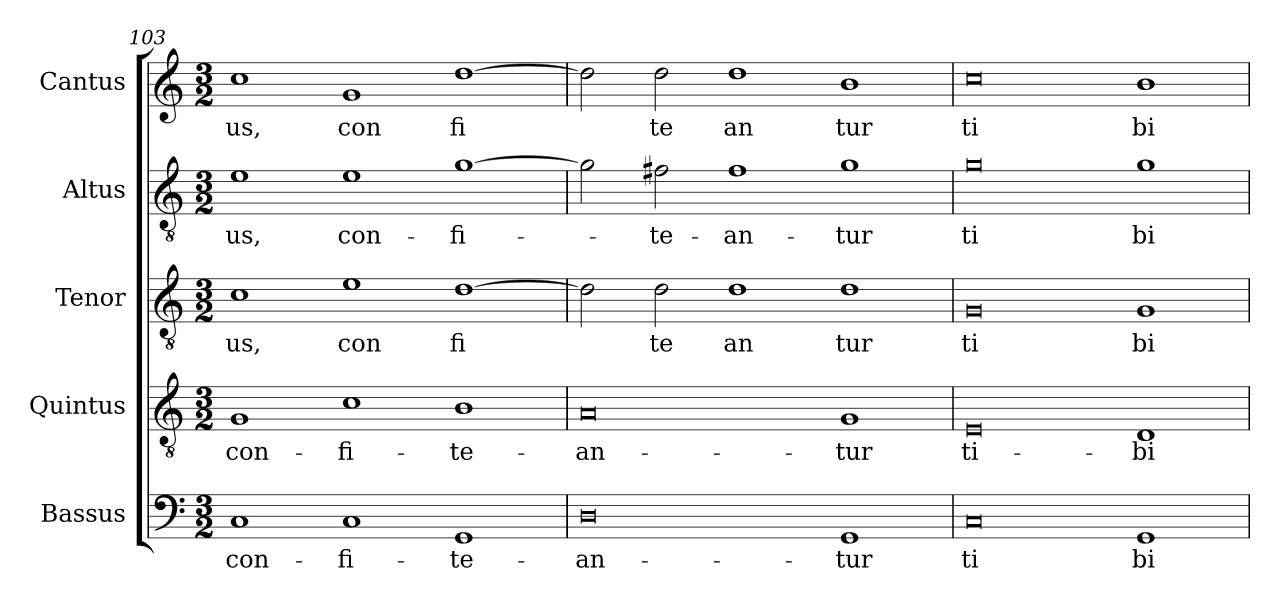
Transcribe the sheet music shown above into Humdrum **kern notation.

**kern	**text	**kern	**text	**kern	**text	**kern	**text	**kern	**text
*part5	*part5	*part4	*part4	*part3	*part3	*part2	*part2	*part1	*part1
*staff5	*staff5	*staff4	*staff4	*staff3	*staff3	*staff2	*staff2	*staff1	*staff1
*I"Bassus	*	*I"Quintus	*	*I"Tenor	*	*I"Altus	*	*I"Cantus	*
*clefF4	*	*clefGv2	*	*clefGv2	*	*clefGv2	*	*clefG2	*
*M3/2	*	*M3/2	*	*M3/2	*	*M3/2	*	*M3/2	*
=103	=103	=103	=103	=103	=103	=103	=103	=103	=103
!	!LO:LY:b:cj	!	!LO:LY:b:cj	!	!LO:LY:b:cj	!	!LO:LY:b:cj	!	!LO:LY:b:cj
1C	con-	1G	con-	1c	us,	1e	-us,	1cc	us,
!	!LO:LY:b:cj	!	!LO:LY:b:cj	!	!LO:LY:b:cj	!	!LO:LY:b:cj	!	!LO:LY:b:cj
1C	-fi-	1c	-fi-	1e	con	1e	con-	1g	con
!	!LO:LY:b:cj	!	!LO:LY:b:cj	!	!LO:LY:b:cj	!	!LO:LY:b:cj	!	!LO:LY:b:cj
1GG	-te-	1B	-te-	[>1d	fi	[>1g	-fi-	[>1dd	fi
=104	=104	=104	=104	=104	=104	=104	=104	=104	=104
!	!LO:LY:b:cj	!	!LO:LY:b:cj	!	!	!	!	!	!
0D	-an-	0A	-an-	2d\]	.	2g\]	.	2dd\]	.
!	!	!	!	!	!LO:LY:b:cj	!	!LO:LY:b:cj	!	!LO:LY:b:cj
.	.	.	.	2d\	te	2f#X\	-te-	2dd\	te
!	!	!	!	!	!LO:LY:b:cj	!	!LO:LY:b:cj	!	!LO:LY:b:cj
.	.	.	.	1d	an	1f#	-an-	1dd	an
!	!LO:LY:b:cj	!	!LO:LY:b:cj	!	!LO:LY:b:cj	!	!LO:LY:b:cj	!	!LO:LY:b:cj
1GG	-tur	1G	-tur	1d	tur	1g	-tur	1b	tur
!!LO:LB:g=z
=105	=105	=105	=105	=105	=105	=105	=105	=105	=105
!	!LO:LY:b:cj	!	!LO:LY:b:cj	!	!LO:LY:b:cj	!	!LO:LY:b:cj	!	!LO:LY:b:cj
0C	ti	0E	ti-	0G	ti	0g	ti	0cc	ti
!	!LO:LY:b:cj	!	!LO:LY:b:cj	!	!LO:LY:b:cj	!	!LO:LY:b:cj	!	!LO:LY:b:cj
1GG	bi	1D	-bi	1G	bi	1g	bi	1b	bi
=	=	=	=	=	=	=	=	=	=
*-	*-	*-	*-	*-	*-	*-	*-	*-	*-
